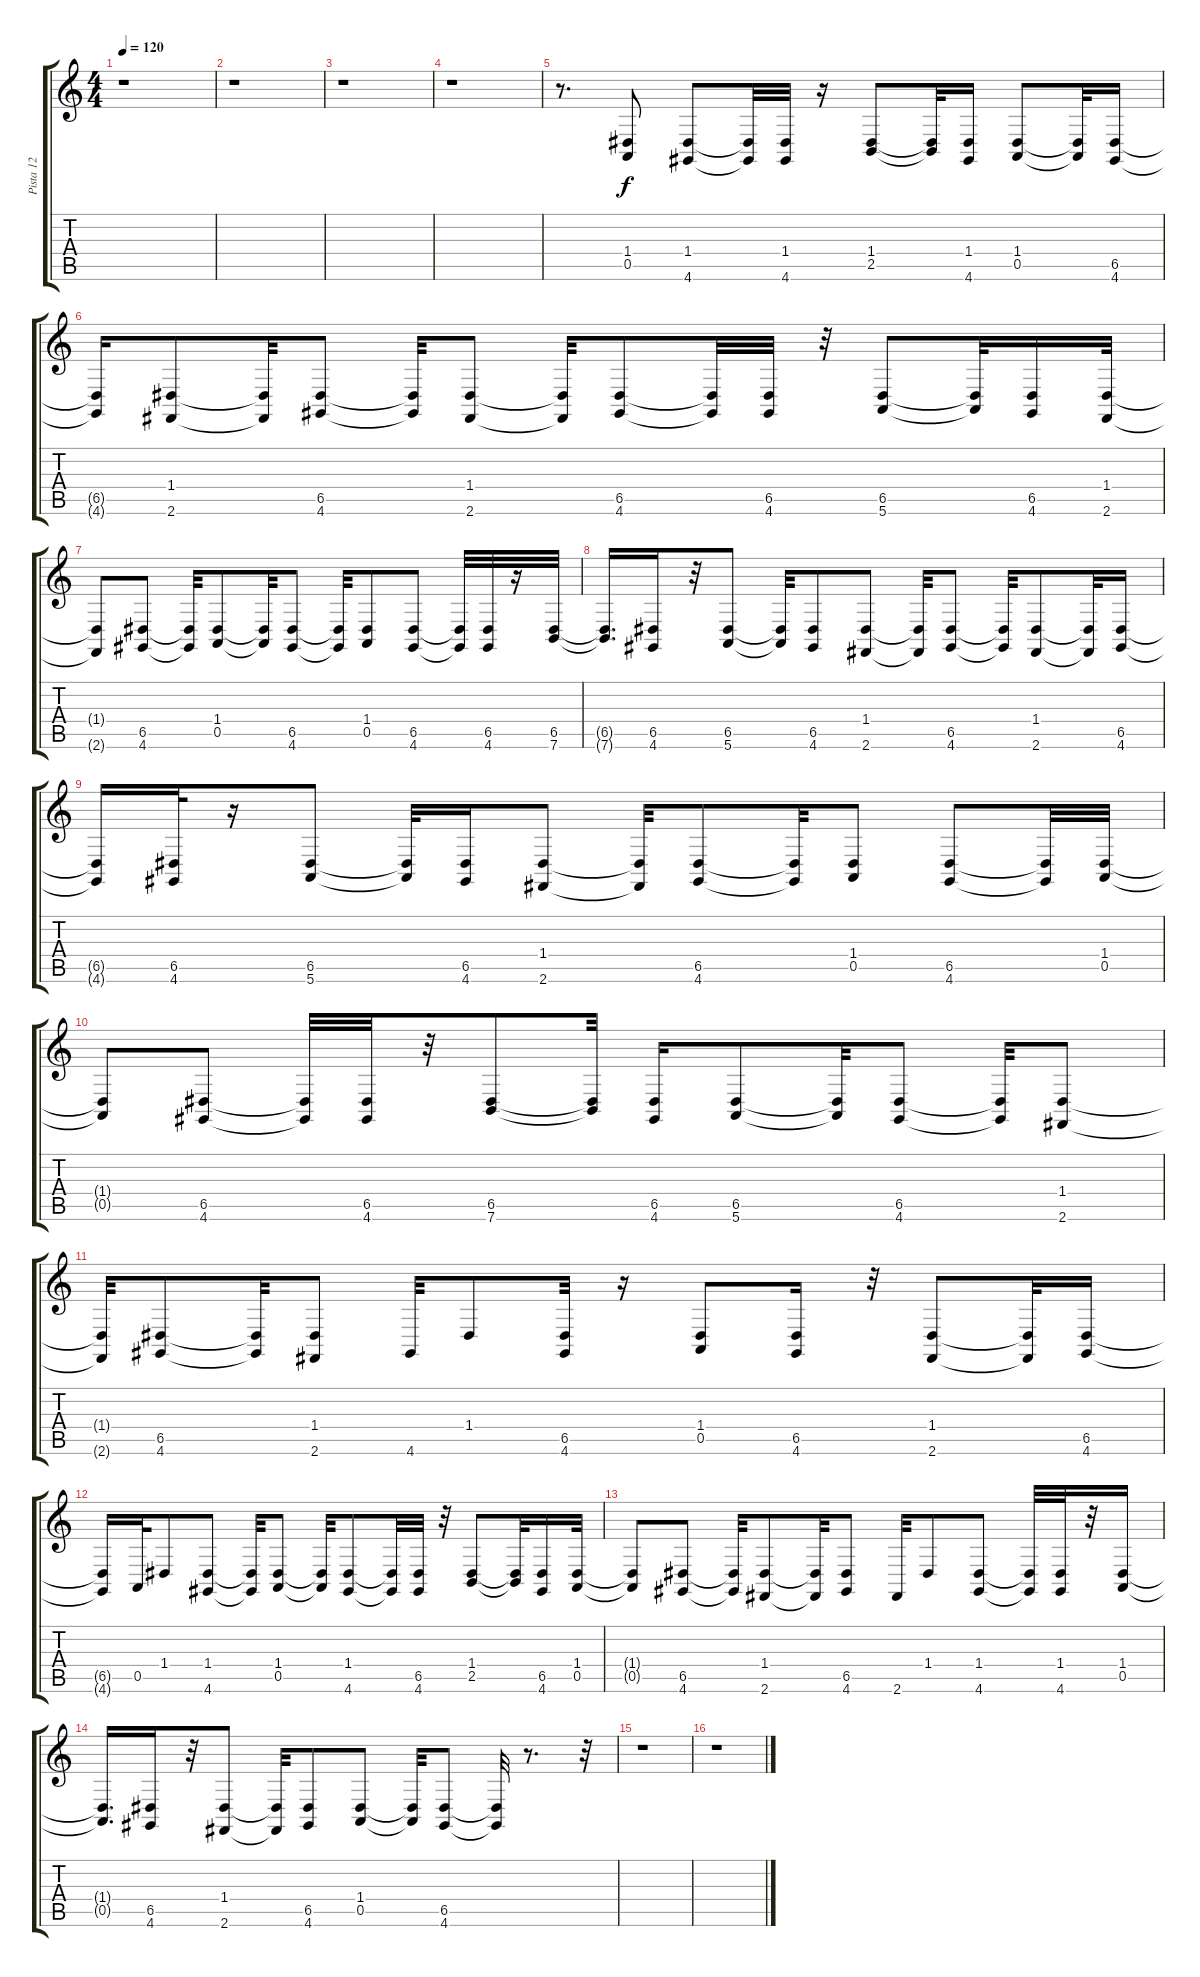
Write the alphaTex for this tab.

\track ("Pista 12" "Pista 12") {instrument celesta}
\staff {score tabs}
\tuning (E4 B3 G3 D3 A2 E2) {hide}
\ts (4 4)
\tempo 120
\clef g2
\ks c
r.1{dy f} |
r.1 |
r.1 |
r.1 |
r.8{d} (1.4 0.5).8{volume 14 instrument distortionguitar} (1.4 4.6).8 (1.4{t} 4.6{t}).32 (1.4 4.6).32 r.16 (1.4 2.5).8 (1.4{t} 2.5{t}).32 (1.4 4.6).16 (1.4 0.5).8 (1.4{t} 0.5{t}).32 (6.5 4.6).16 |
(6.5{t} 4.6{t}).16 (1.4 2.6).8 (1.4{t} 2.6{t}).32 (6.5 4.6).8 (6.5{t} 4.6{t}).32 (1.4 2.6).8 (1.4{t} 2.6{t}).32 (6.5 4.6).8 (6.5{t} 4.6{t}).32 (6.5 4.6).32 r.32 (6.5 5.6).8 (6.5{t} 5.6{t}).32 (6.5 4.6).16 (1.4 2.6).32 |
(1.4{t} 2.6{t}).8 (6.5 4.6).8 (6.5{t} 4.6{t}).32 (1.4 0.5).8 (1.4{t} 0.5{t}).32 (6.5 4.6).8 (6.5{t} 4.6{t}).32 (1.4 0.5).8 (6.5 4.6).8 (6.5{t} 4.6{t}).32 (6.5 4.6).32 r.16 (6.5 7.6).32 |
(6.5{t} 7.6{t}).16{d} (6.5 4.6).16 r.32 (6.5 5.6).8 (6.5{t} 5.6{t}).32 (6.5 4.6).8 (1.4 2.6).8 (1.4{t} 2.6{t}).32 (6.5 4.6).8 (6.5{t} 4.6{t}).32 (1.4 2.6).8 (1.4{t} 2.6{t}).32 (6.5 4.6).16 |
(6.5{t} 4.6{t}).16 (6.5 4.6).32 r.16 (6.5 5.6).8 (6.5{t} 5.6{t}).32 (6.5 4.6).16 (1.4 2.6).8 (1.4{t} 2.6{t}).32 (6.5 4.6).8 (6.5{t} 4.6{t}).32 (1.4 0.5).8 (6.5 4.6).8 (6.5{t} 4.6{t}).32 (1.4 0.5).32 |
(1.4{t} 0.5{t}).8 (6.5 4.6).8 (6.5{t} 4.6{t}).32 (6.5 4.6).32 r.32 (6.5 7.6).8 (6.5{t} 7.6{t}).32 (6.5 4.6).16 (6.5 5.6).8 (6.5{t} 5.6{t}).32 (6.5 4.6).8 (6.5{t} 4.6{t}).32 (1.4 2.6).8 |
(1.4{t} 2.6{t}).32 (6.5 4.6).8 (6.5{t} 4.6{t}).32 (1.4 2.6).8 4.6.32 1.4.8 (6.5 4.6).32 r.16 (1.4 0.5).8 (6.5 4.6).16 r.32 (1.4 2.6).8 (1.4{t} 2.6{t}).32 (6.5 4.6).16 |
(6.5{t} 4.6{t}).16 0.5.32 1.4.8 (1.4 4.6).8 (1.4{t} 4.6{t}).32 (1.4 0.5).8 (1.4{t} 0.5{t}).32 (1.4 4.6).8 (1.4{t} 4.6{t}).32 (6.5 4.6).32 r.32 (1.4 2.5).8 (1.4{t} 2.5{t}).32 (6.5 4.6).16 (1.4 0.5).32 |
(1.4{t} 0.5{t}).8 (6.5 4.6).8 (6.5{t} 4.6{t}).32 (1.4 2.6).8 (1.4{t} 2.6{t}).32 (6.5 4.6).8 2.6.32 1.4.8 (1.4 4.6).8 (1.4{t} 4.6{t}).32 (1.4 4.6).32 r.32 (1.4 0.5).16 |
(1.4{t} 0.5{t}).16{d} (6.5 4.6).16 r.32 (1.4 2.6).8 (1.4{t} 2.6{t}).32 (6.5 4.6).8 (1.4 0.5).8 (1.4{t} 0.5{t}).32 (6.5 4.6).8 (6.5{t} 4.6{t}).32 r.8{d} r.32 |
r.1 |
r.1
